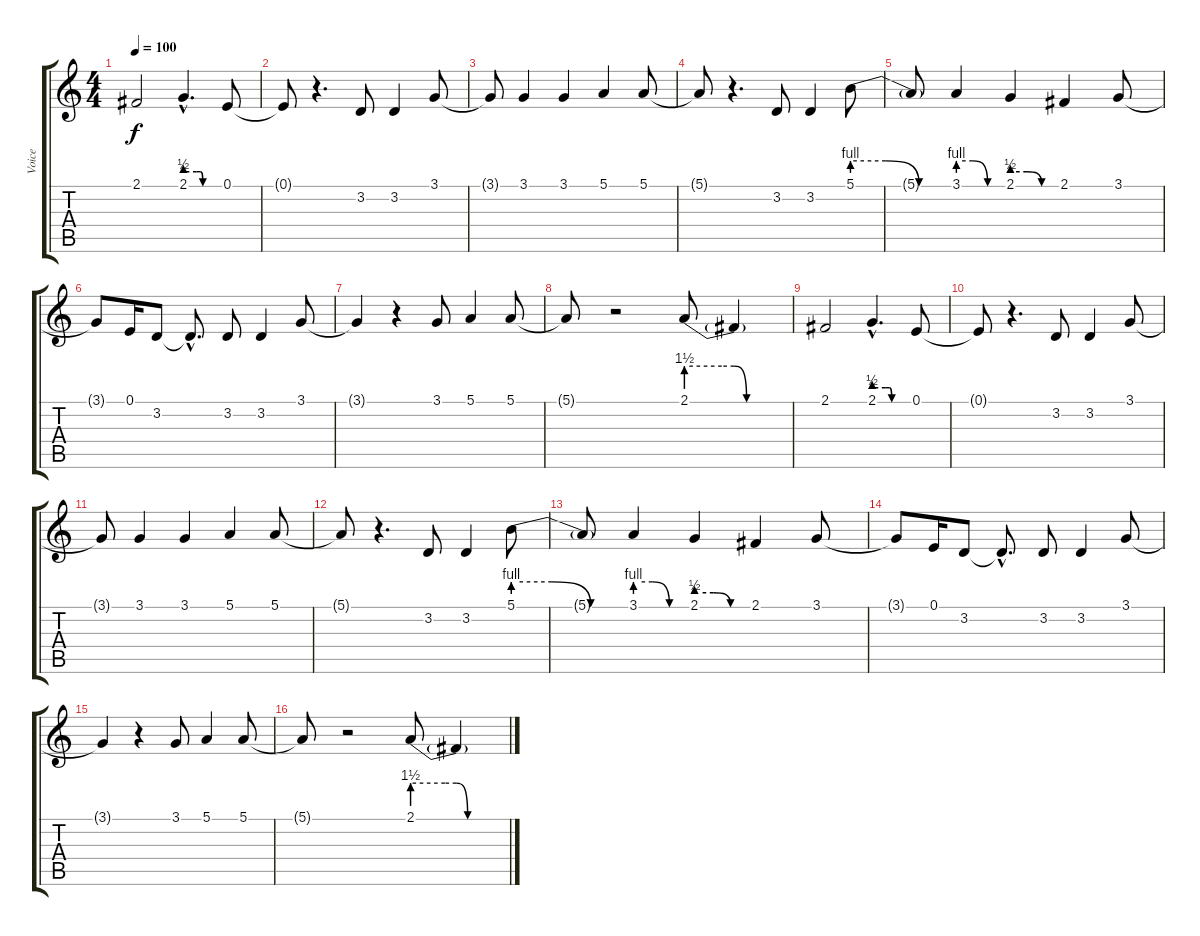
\track ("Voice" "Voice") {instrument oboe}
\staff {score tabs}
\tuning (E4 B3 G3 D3 A2 E2) {hide}
\ts (4 4)
\tempo 100
\clef g2
\ks c
2.1.2{dy f} 2.1{be (custom 0 2 20 2 27 2 31 0 40 0 60 0) hac}.4{d} 0.1.8 |
0.1{t}.8 r.4{d} 3.2.8 3.2.4 3.1.8 |
3.1{t}.8 3.1.4 3.1.4 5.1.4 5.1.8 |
5.1{t}.8 r.4{d} 3.2.8 3.2.4 5.1{be (custom 0 4 20 4 40 0 60 0)}.8 |
5.1{t}.8 3.1{be (custom 0 4 20 4 40 0 60 0)}.4 2.1{be (custom 0 2 20 2 40 0 60 0)}.4 2.1.4 3.1.8 |
3.1{t}.8 0.1.16 3.2.8 3.2{hac t}.8{d} 3.2.8 3.2.4 3.1.8 |
3.1{t}.4 r.4 3.1.8 5.1.4 5.1.8 |
5.1{t}.8 r.2 2.1{be (custom 0 6 20 6 27 6 34 0 40 0 60 0)}.8 2.1{t}.4 |
2.1.2 2.1{be (custom 0 2 20 2 27 2 31 0 40 0 60 0) hac}.4{d} 0.1.8 |
0.1{t}.8 r.4{d} 3.2.8 3.2.4 3.1.8 |
3.1{t}.8 3.1.4 3.1.4 5.1.4 5.1.8 |
5.1{t}.8 r.4{d} 3.2.8 3.2.4 5.1{be (custom 0 4 20 4 40 0 60 0)}.8 |
5.1{t}.8 3.1{be (custom 0 4 20 4 40 0 60 0)}.4 2.1{be (custom 0 2 20 2 40 0 60 0)}.4 2.1.4 3.1.8 |
3.1{t}.8 0.1.16 3.2.8 3.2{hac t}.8{d} 3.2.8 3.2.4 3.1.8 |
3.1{t}.4 r.4 3.1.8 5.1.4 5.1.8 |
5.1{t}.8 r.2 2.1{be (custom 0 6 20 6 27 6 34 0 40 0 60 0)}.8 2.1{t}.4
